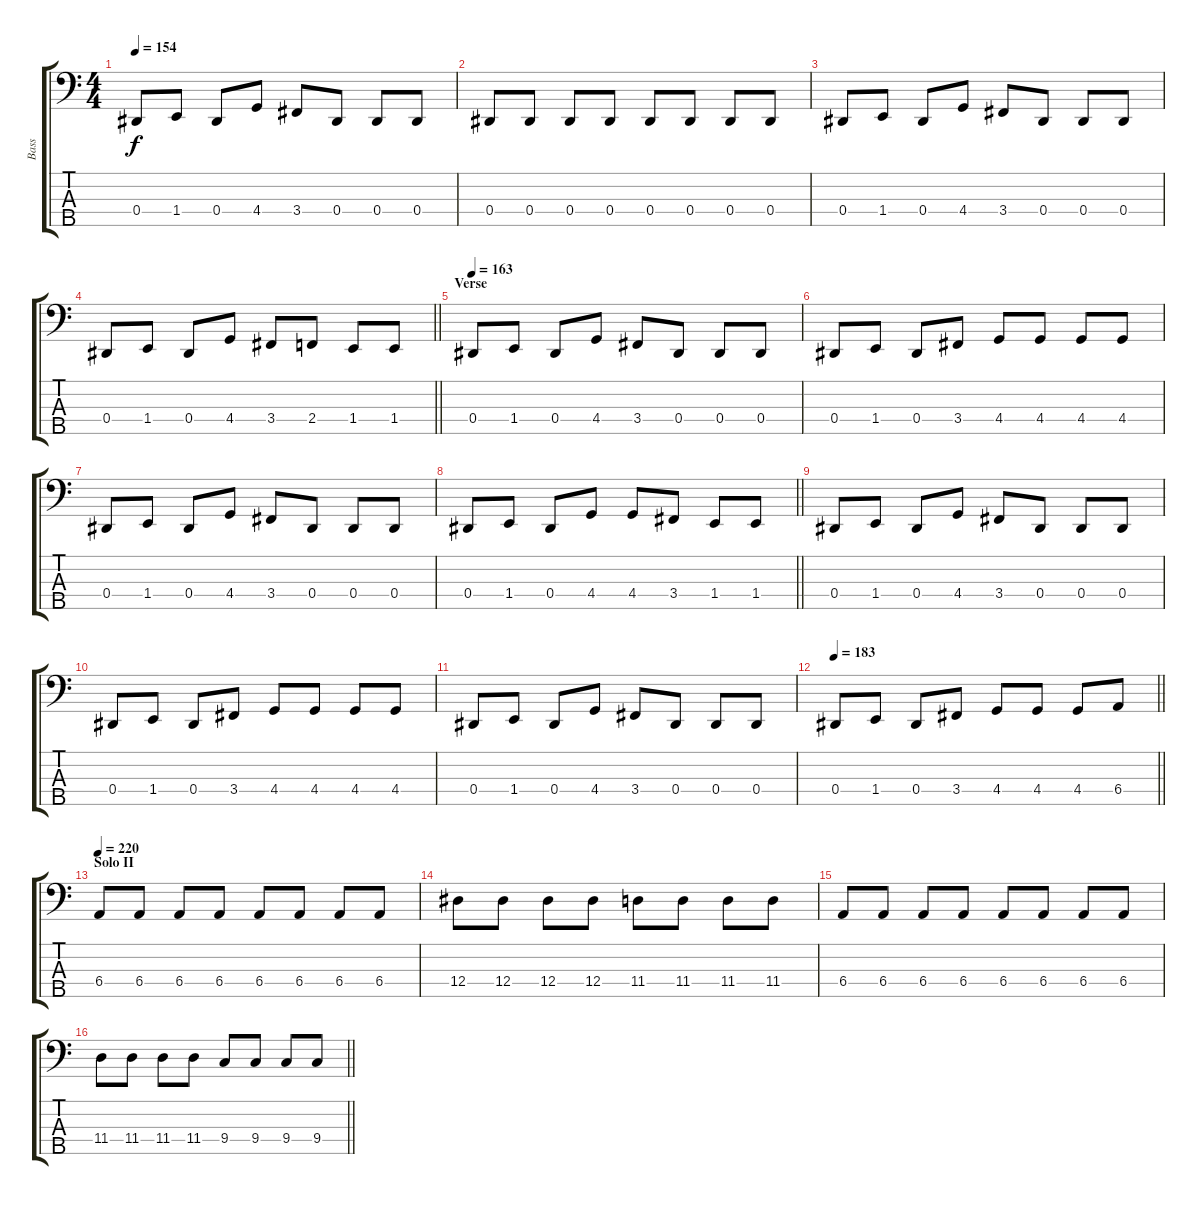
\track ("Bass" "Bass") {instrument electricbassfinger}
\staff {score tabs}
\tuning (Gb2 Db2 Ab1 Eb1 Bb0) {hide}
\ts (4 4)
\section ("" "")
\tempo 154
\clef f4
\ks c
0.4.8{dy f} 1.4.8 0.4.8 4.4.8 3.4.8 0.4.8 0.4.8 0.4.8 |
0.4.8 0.4.8 0.4.8 0.4.8 0.4.8 0.4.8 0.4.8 0.4.8 |
0.4.8 1.4.8 0.4.8 4.4.8 3.4.8 0.4.8 0.4.8 0.4.8 |
\barLineRight lightlight
0.4.8 1.4.8 0.4.8 4.4.8 3.4.8 2.4.8 1.4.8 1.4.8 |
\section ("" "Verse")
\tempo 163
0.4.8 1.4.8 0.4.8 4.4.8 3.4.8 0.4.8 0.4.8 0.4.8 |
0.4.8 1.4.8 0.4.8 3.4.8 4.4.8 4.4.8 4.4.8 4.4.8 |
0.4.8 1.4.8 0.4.8 4.4.8 3.4.8 0.4.8 0.4.8 0.4.8 |
\barLineRight lightlight
0.4.8 1.4.8 0.4.8 4.4.8 4.4.8 3.4.8 1.4.8 1.4.8 |
\section ("" "")
0.4.8 1.4.8 0.4.8 4.4.8 3.4.8 0.4.8 0.4.8 0.4.8 |
0.4.8 1.4.8 0.4.8 3.4.8 4.4.8 4.4.8 4.4.8 4.4.8 |
0.4.8 1.4.8 0.4.8 4.4.8 3.4.8 0.4.8 0.4.8 0.4.8 |
\tempo 183
\barLineRight lightlight
0.4.8 1.4.8 0.4.8 3.4.8 4.4.8 4.4.8 4.4.8 6.4.8 |
\section ("" "Solo II")
\tempo 220
6.4.8 6.4.8 6.4.8 6.4.8 6.4.8 6.4.8 6.4.8 6.4.8 |
12.4.8 12.4.8 12.4.8 12.4.8 11.4.8 11.4.8 11.4.8 11.4.8 |
6.4.8 6.4.8 6.4.8 6.4.8 6.4.8 6.4.8 6.4.8 6.4.8 |
\barLineRight lightlight
11.4.8 11.4.8 11.4.8 11.4.8 9.4.8 9.4.8 9.4.8 9.4.8
